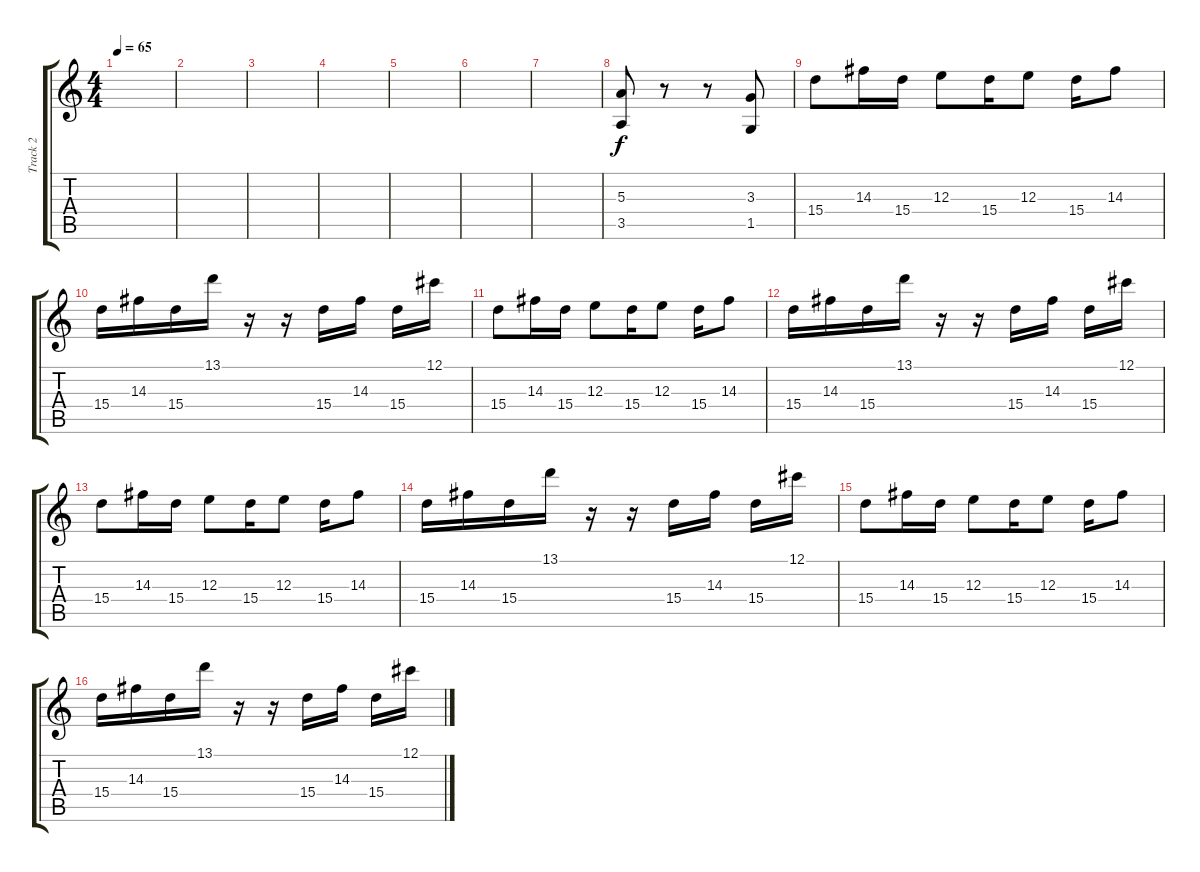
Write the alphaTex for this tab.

\track ("Track 2" "Track 2") {instrument electricguitarjazz}
\staff {score tabs}
\tuning (Db4 Ab3 E3 B2 Gb2 B1) {hide}
\ts (4 4)
\tempo 65
\clef g2
\ks c
|
|
|
|
|
|
|
(5.3 3.5).8 r.8 r.8 (3.3 1.5).8 |
15.4.8 14.3.16 15.4.16 12.3.8 15.4.16 12.3.8 15.4.16 14.3.8 |
15.4.16 14.3.16 15.4.16 13.1.16 r.16 r.16 15.4.16 14.3.16 15.4.16 12.1.16 |
15.4.8 14.3.16 15.4.16 12.3.8 15.4.16 12.3.8 15.4.16 14.3.8 |
15.4.16 14.3.16 15.4.16 13.1.16 r.16 r.16 15.4.16 14.3.16 15.4.16 12.1.16 |
15.4.8 14.3.16 15.4.16 12.3.8 15.4.16 12.3.8 15.4.16 14.3.8 |
15.4.16 14.3.16 15.4.16 13.1.16 r.16 r.16 15.4.16 14.3.16 15.4.16 12.1.16 |
15.4.8 14.3.16 15.4.16 12.3.8 15.4.16 12.3.8 15.4.16 14.3.8 |
15.4.16 14.3.16 15.4.16 13.1.16 r.16 r.16 15.4.16 14.3.16 15.4.16 12.1.16
